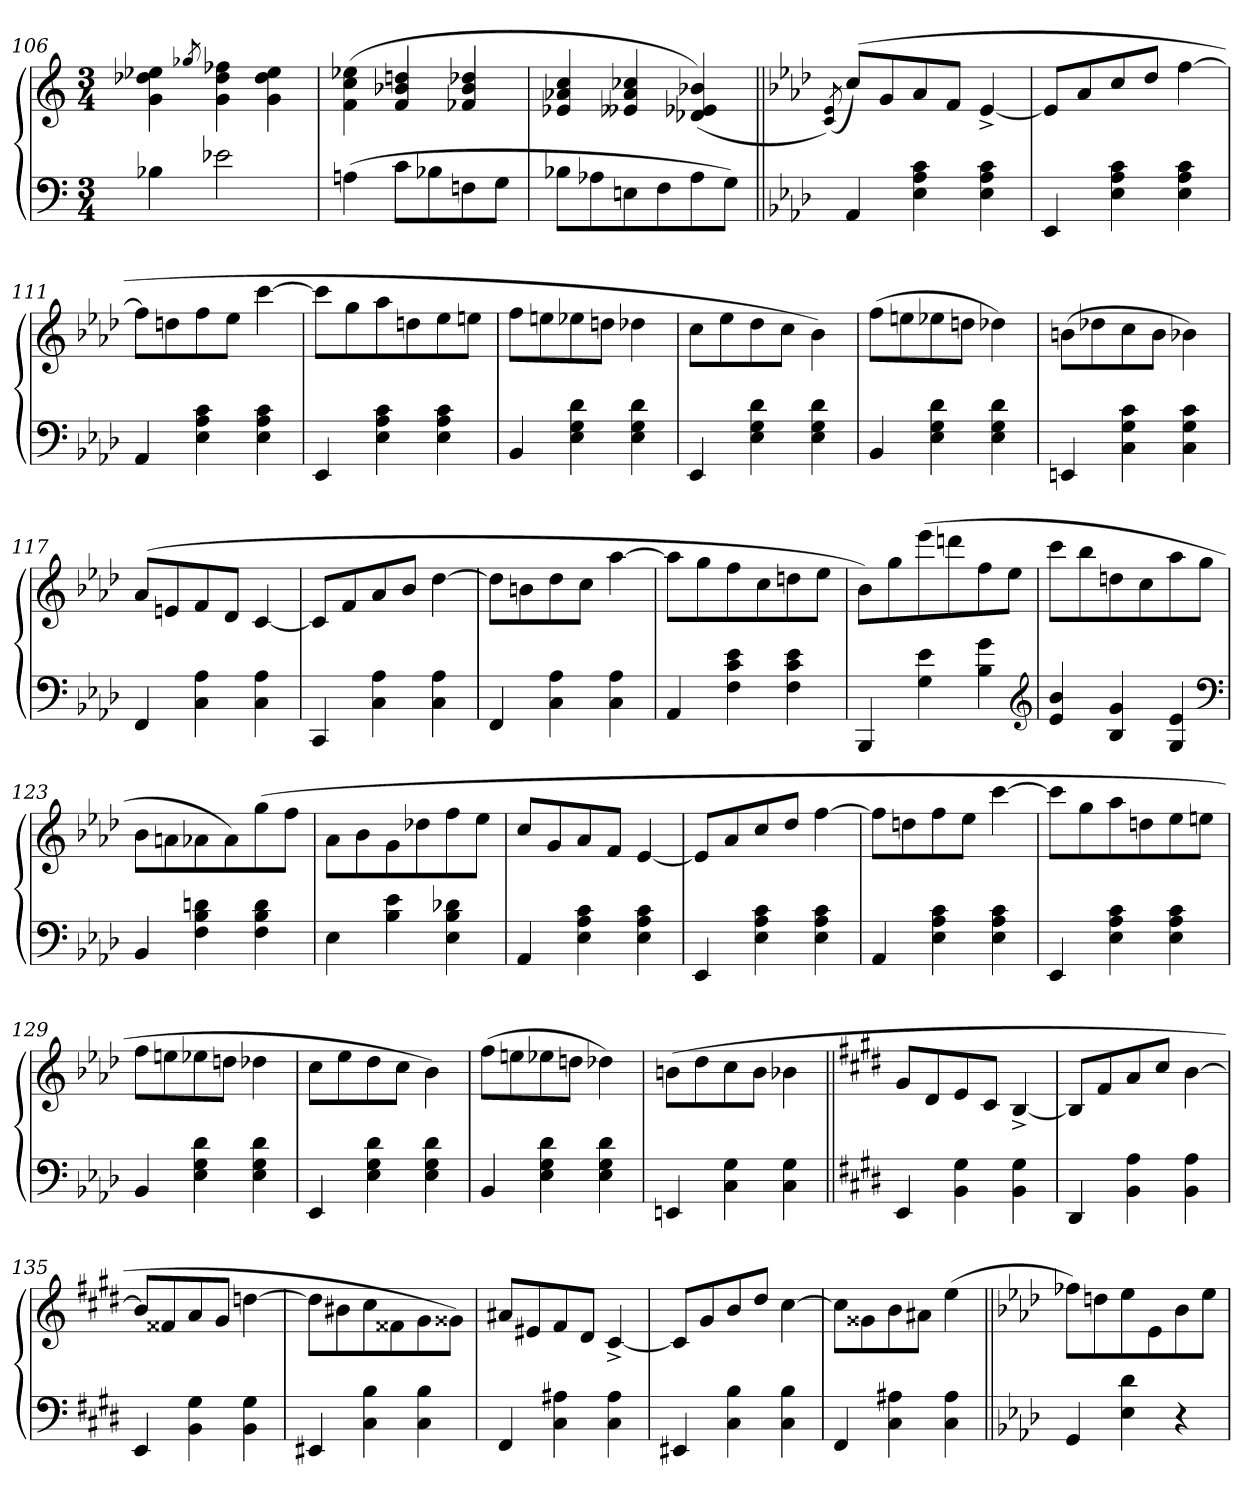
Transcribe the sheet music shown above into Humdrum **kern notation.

**kern	**kern
*part1	*part1
*staff2	*staff1
*clefF4	*clefG2
*k[]	*k[]
*M3/4	*M3/4
=106	=106
4B-X	4ee-X 4dd-X 4g
.	8qgg-X/
2e-X	4ff-X 4dd- 4g
.	4ee- 4dd- 4g
=107	=107
(>4An	(>4ee-X 4cc 4f
8cL	4ddn 4b-X 4f
8B-X	.
8Fn	4dd-X 4b- 4f-X
8GJ	.
=108	=108
8B-XL	4cc 4a-X 4e-X
8A-X	.
8En	4cc-X 4a- 4e--X
8F	.
8A-	(>4b-X 4e-X 4d-X)
8GJ)	.
=109||	=109||
*k[b-e-a-d-]	*k[b-e-a-d-]
.	(<8qe-/ 8qc/)
4AA-	(>8ccL)
.	8g
4c 4A- 4E-	8a-
.	8fJ
4c 4A- 4E-	[4e-^
=110	=110
4EE-	8e-L]
.	8a-
4c 4A- 4E-	8cc
.	8dd-J
4c 4A- 4E-	[4ff
=111	=111
4AA-	8ffL]
.	8ddn
4c 4A- 4E-	8ff
.	8ee-J
4c 4A- 4E-	[4ccc
=112	=112
4EE-	8cccL]
.	8gg
4c 4A- 4E-	8aa-
.	8ddn
4c 4A- 4E-	8ee-
.	8eenJ
=113	=113
4BB-	8ffL
.	8een
4d- 4G 4E-	8ee-X
.	8ddnJ
4d- 4G 4E-	4dd-X
=114	=114
4EE-	8ccL
.	8ee-
4d- 4G 4E-	8dd-
.	8ccJ
4d- 4G 4E-	4b-)
=115	=115
4BB-	(>8ffL
.	8een
4d- 4G 4E-	8ee-X
.	8ddnJ
4d- 4G 4E-	4dd-X)
=116	=116
4EEn	(>8bnL
.	8dd-X
4c 4G 4C	8cc
.	8bJ
4c 4G 4C	4b-X)
=117	=117
4FF	(>8a-L
.	8en
4A- 4C	8f
.	8d-J
4A- 4C	[4c
=118	=118
4CC	8cL]
.	8f
4A- 4C	8a-
.	8b-J
4A- 4C	[4dd-
=119	=119
4FF	8dd-L]
.	8bn
4A- 4C	8dd-
.	8ccJ
4A- 4C	[4aa-
=120	=120
4AA-	8aa-L]
.	8gg
4e- 4c 4F	8ff
.	8cc
4e- 4c 4F	8ddn
.	8ee-J
=121	=121
4BBB-	8b-L)
.	8gg
4e- 4G	(>8eee-
.	8dddn
4g 4B-	8ff
.	8ee-J
*clefG2	*
=122	=122
4b- 4e-	8cccL
.	8bb-
4g 4B-	8ddn
.	8cc
4e- 4G	8aa-
.	8ggJ
*clefF4	*
=123	=123
4BB-	8b-L
.	8an
4dn 4B- 4F	8a-X
.	8a-)
4d 4B- 4F	(>8gg
.	8ffJ
=124	=124
4E-	8a-L
.	8b-
4e- 4B-	8g
.	8dd-X
4d-X 4B- 4E-	8ff
.	8ee-J
=125	=125
4AA-	8ccL
.	8g
4c 4A- 4E-	8a-
.	8fJ
4c 4A- 4E-	[4e-
=126	=126
4EE-	8e-L]
.	8a-
4c 4A- 4E-	8cc
.	8dd-J
4c 4A- 4E-	[4ff
=127	=127
4AA-	8ffL]
.	8ddn
4c 4A- 4E-	8ff
.	8ee-J
4c 4A- 4E-	[4ccc
=128	=128
4EE-	8cccL]
.	8gg
4c 4A- 4E-	8aa-
.	8ddn
4c 4A- 4E-	8ee-
.	8eenJ
=129	=129
4BB-	8ffL
.	8een
4d- 4G 4E-	8ee-X
.	8ddnJ
4d- 4G 4E-	4dd-X
=130	=130
4EE-	8ccL
.	8ee-
4d- 4G 4E-	8dd-
.	8ccJ
4d- 4G 4E-	4b-)
=131	=131
4BB-	(>8ffL
.	8een
4d- 4G 4E-	8ee-X
.	8ddnJ
4d- 4G 4E-	4dd-X)
=132	=132
4EEn	(>8bnL
.	8dd-
4G 4C	8cc
.	8bJ
4G 4C	4b-X
=133||	=133||
*k[f#c#g#d#]	*k[f#c#g#d#]
4EE	8g#L
.	8d#
4G# 4BB	8e
.	8c#J
4G# 4BB	[4B^<
=134	=134
4DD#	8BL]
.	8f#
4A 4BB	8a
.	8cc#J
4A 4BB	[4b
=135	=135
4EE	8bL]
.	8f##X
4G# 4BB	8a
.	8g#J
4G# 4BB	[4ddn
=136	=136
4EE#X	8ddL]
.	8b#X\
4B 4C#	8cc#
.	8f##X
4B 4C#	8g#
.	8g##XJ)
=137	=137
4FF#	8a#XL
.	8e#X
4A#X 4C#	8f#
.	8d#J
4A# 4C#	[4c#^<
=138	=138
4EE#X	8c#L]
.	8g#
4B 4C#	8b
.	8dd#J
4B 4C#	[4cc#
=139	=139
4FF#	8cc#L]
.	8g##X\
4A#X 4C#	8b
.	8a#XJ
4A# 4C#	(>4ee
=140||	=140||
*k[b-e-a-d-]	*k[b-e-a-d-]
4GG	8ff-XL)
.	8ddn
4d- 4E-	8ee-
.	8e-
4r	8b-
.	8ee-J
=	=
*-	*-
